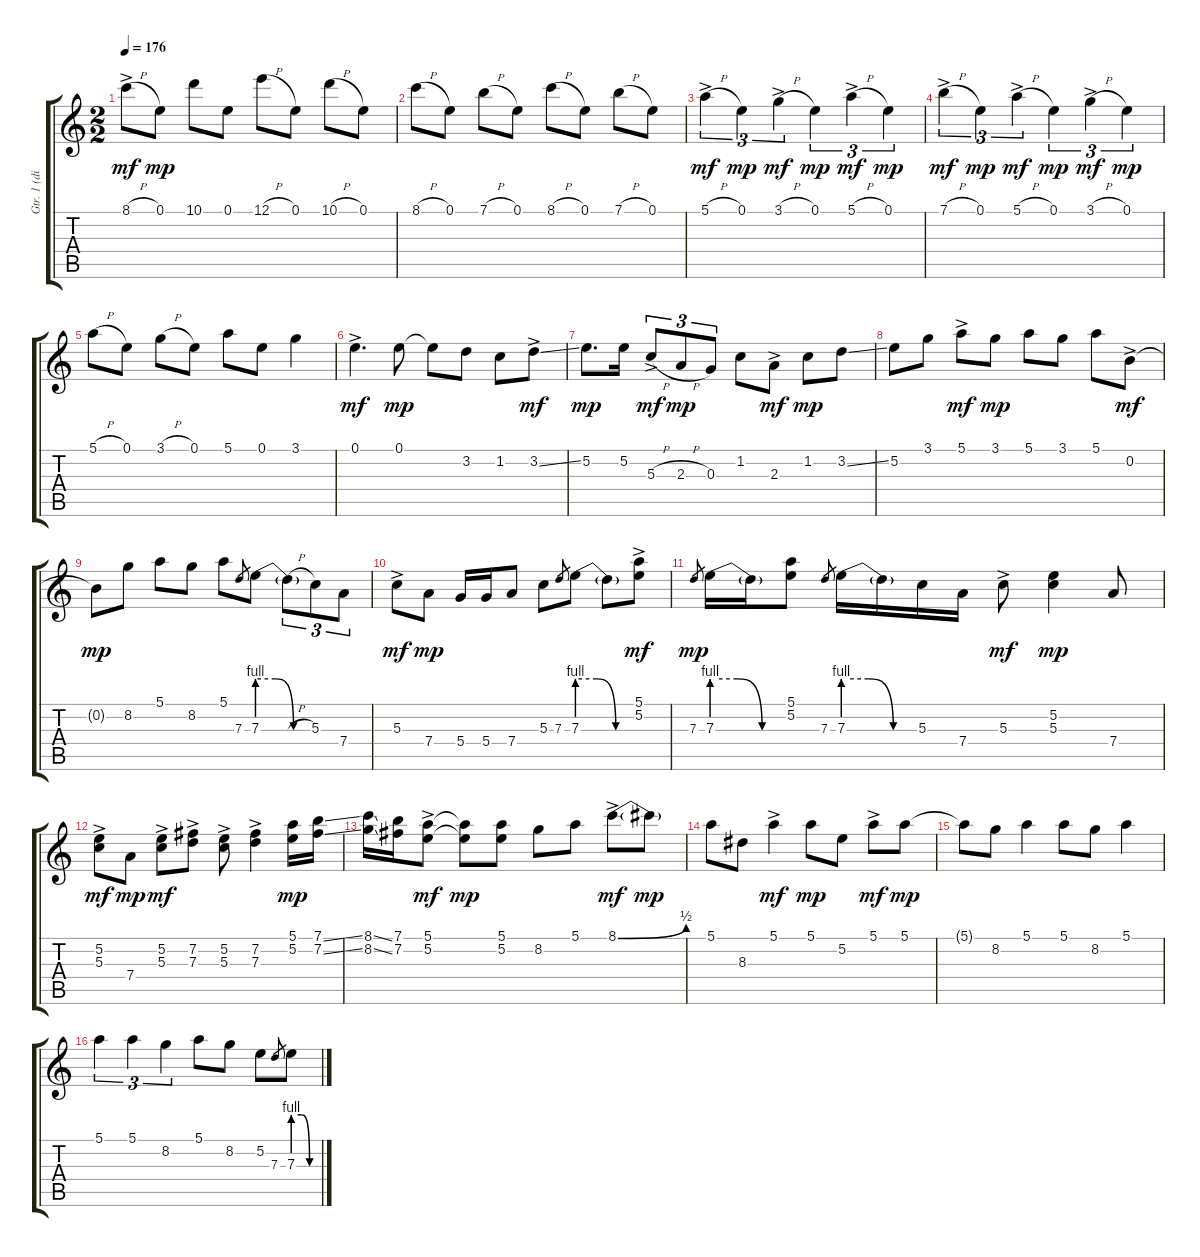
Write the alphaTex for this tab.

\track ("Gtr. 1 (dist. elec)" "Gtr. 1 (di") {instrument distortionguitar}
\staff {score tabs}
\tuning (E4 B3 G3 D3 A2 E2) {hide}
\ts (2 2)
\tempo 176
\clef g2
\ks c
8.1{h ac}.8{dy mf} 0.1.8{dy mp} 10.1.8 0.1.8 12.1{h}.8 0.1.8 10.1{h}.8 0.1.8 |
8.1{h}.8 0.1.8 7.1{h}.8 0.1.8 8.1{h}.8 0.1.8 7.1{h}.8 0.1.8 |
5.1{h ac}.4{tu (3 2) dy mf} 0.1.4{tu (3 2) dy mp} 3.1{h ac}.4{tu (3 2) dy mf} 0.1.4{tu (3 2) dy mp} 5.1{h ac}.4{tu (3 2) dy mf} 0.1.4{tu (3 2) dy mp} |
7.1{h ac}.4{tu (3 2) dy mf} 0.1.4{tu (3 2) dy mp} 5.1{h ac}.4{tu (3 2) dy mf} 0.1.4{tu (3 2) dy mp} 3.1{h ac}.4{tu (3 2) dy mf} 0.1.4{tu (3 2) dy mp} |
5.1{h}.8 0.1.8 3.1{h}.8 0.1.8 5.1.8 0.1.8 3.1.4 |
0.1{ac}.4{d dy mf} 0.1.8{dy mp} 0.1{t}.8 3.2.8 1.2.8 3.2{ss ac}.8{dy mf} |
5.2.8{d dy mp} 5.2.16 5.3{h ac}.8{tu (3 2) dy mf} 2.3{h}.8{tu (3 2) dy mp} 0.3.8{tu (3 2)} 1.2.8 2.3{ac}.8{dy mf} 1.2.8{dy mp} 3.2{ss}.8 |
5.2.8 3.1.8 5.1{ac}.8{dy mf} 3.1.8{dy mp} 5.1.8 3.1.8 5.1.8 0.2{ac}.8{dy mf} |
0.2{t}.8{dy mp} 8.2.8 5.1.8 8.2.8 5.1.8 7.3.8{gr} 7.3{be (custom 0 4 20 4 40 0 60 0)}.8 7.3{h t}.8{tu (3 2)} 5.3.8{tu (3 2)} 7.4.8{tu (3 2)} |
5.3{ac}.8{dy mf} 7.4.8{dy mp} 5.4.16 5.4.16 7.4.8 5.3.8 7.3.8{gr} 7.3{be (custom 0 4 20 4 40 0 60 0)}.8 7.3{t}.8 (5.1{ac} 5.2{ac}).8{dy mf} |
7.3.8{gr dy mp} 7.3{be (custom 0 4 20 4 40 0 60 0)}.16 7.3{t}.16 (5.1 5.2).8 7.3.8{gr} 7.3{be (custom 0 4 20 4 40 0 60 0)}.16 7.3{t}.16 5.3.16 7.4.16 5.3{ac}.8{dy mf} (5.2 5.3).4{dy mp} 7.4.8 |
(5.2{ac} 5.3{ac}).8{dy mf} 7.4.8{dy mp} (5.2{ac} 5.3{ac}).8{dy mf} (7.2{ac} 7.3{ac}).8 (5.2{ac} 5.3{ac}).8 (7.2{ac} 7.3{ac}).4 (5.1 5.2).16{dy mp} (7.1{ss} 7.2{ss}).16 |
(8.1{ss} 8.2{ss}).16 (7.1 7.2).16 (5.1{ac} 5.2{ac}).8{dy mf} (5.1{t} 5.2{t}).8{dy mp} (5.1 5.2).8 8.2.8 5.1.8 8.1{be (bend 0 0 60 2) ac}.8{dy mf} 8.1{t}.8{dy mp} |
5.1.8 8.3.8 5.1{ac}.4{dy mf} 5.1.8{dy mp} 5.2.8 5.1{ac}.8{dy mf} 5.1.8{dy mp} |
5.1{t}.8 8.2.8 5.1.4 5.1.8 8.2.8 5.1.4 |
5.1.4{tu (3 2)} 5.1.4{tu (3 2)} 8.2.4{tu (3 2)} 5.1.8 8.2.8 5.2.8 7.3.8{gr} 7.3{be (custom 0 4 20 4 40 0 60 0)}.8
